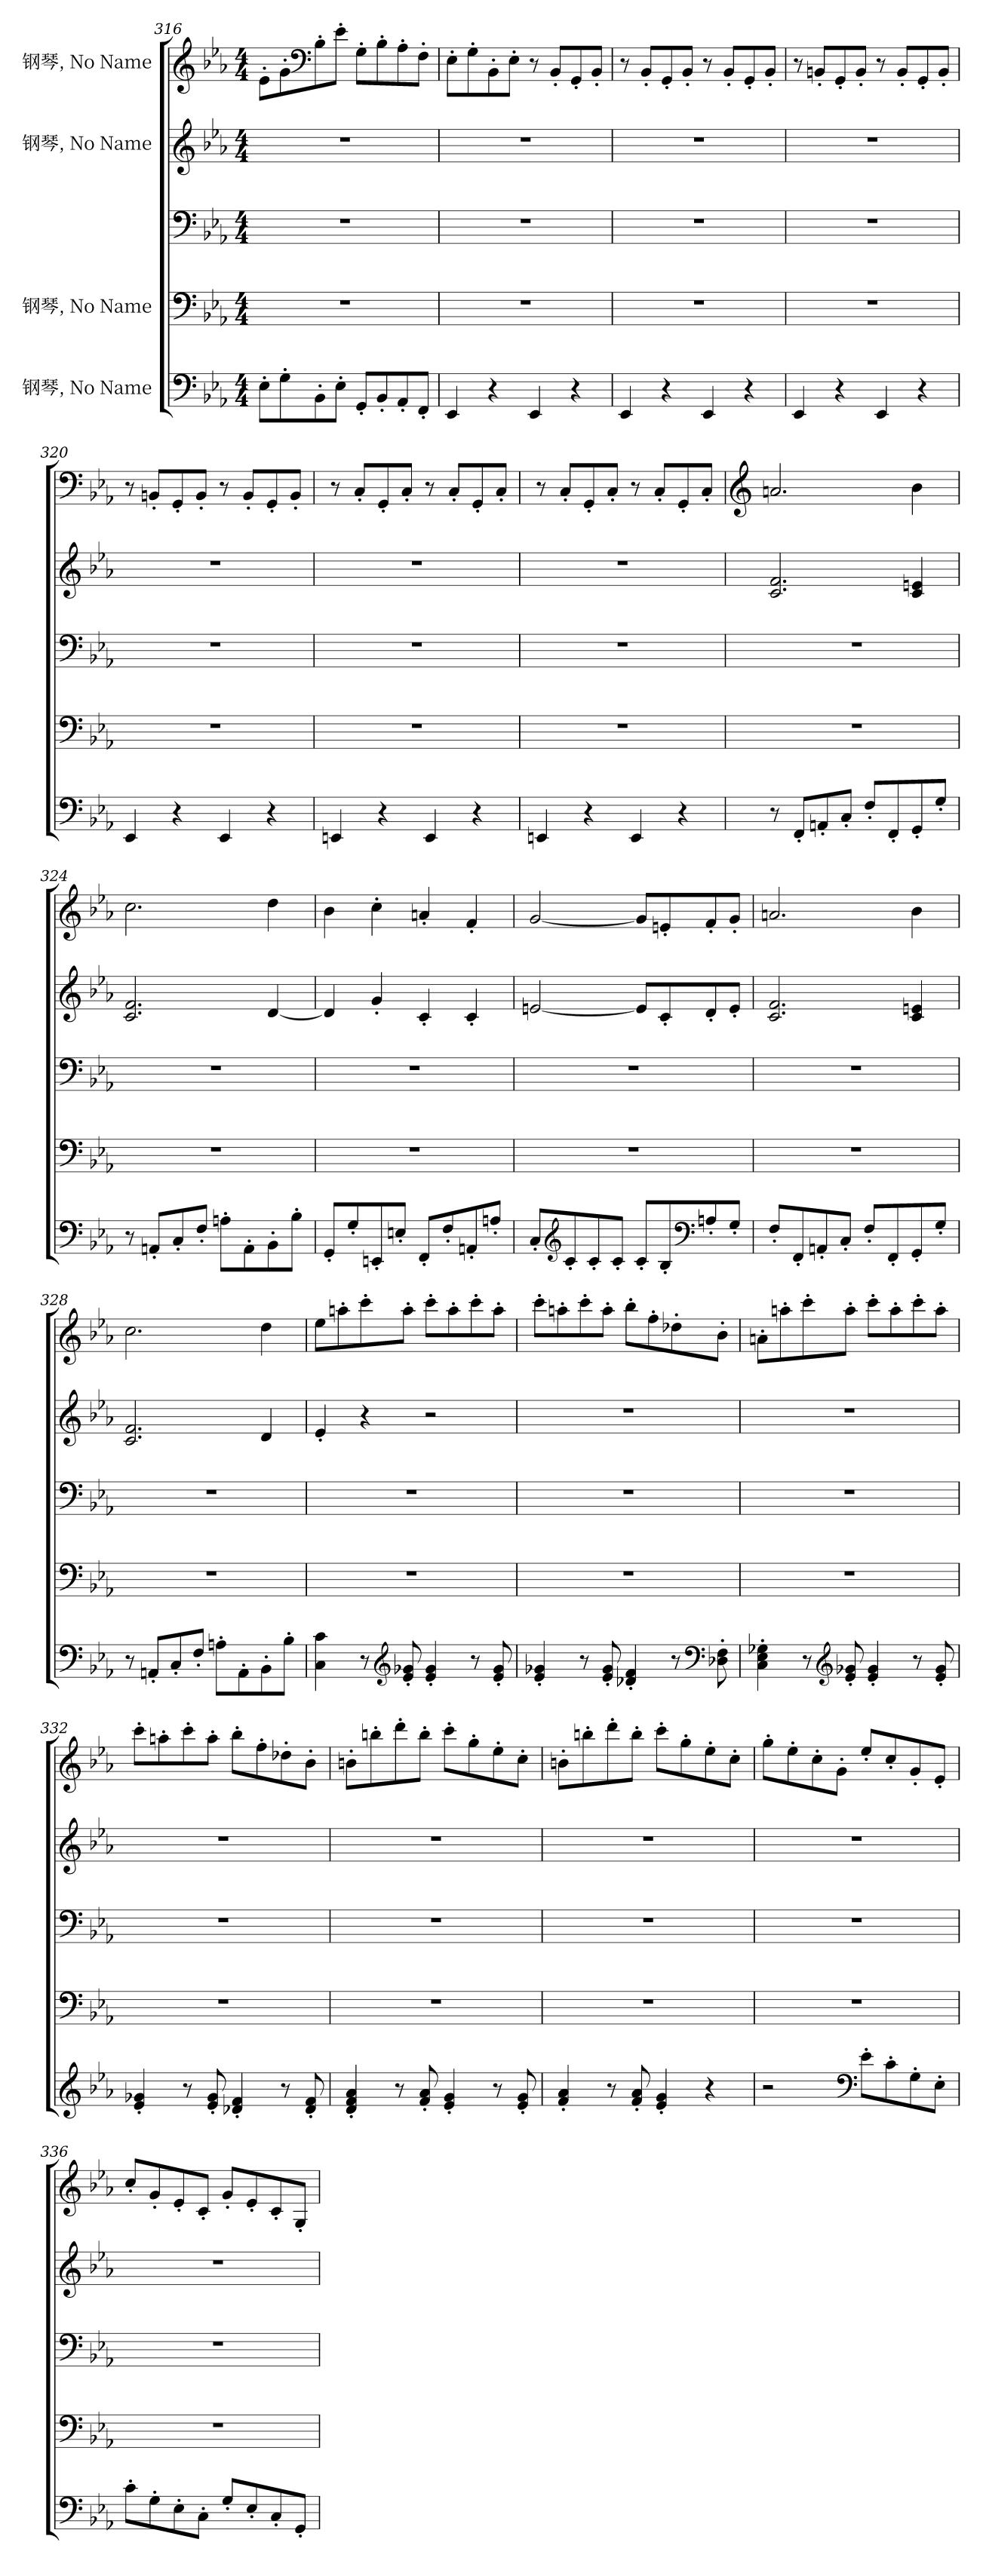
**kern	**kern	**kern	**kern	**kern
*part4	*part3	*part3	*part2	*part1
*staff5	*staff4	*staff3	*staff2	*staff1
*I"钢琴, No Name	*I"钢琴, No Name	*	*I"钢琴, No Name	*I"钢琴, No Name
*clefF4	*clefF4	*clefF4	*clefG2	*clefG2
*k[b-e-a-]	*k[b-e-a-]	*k[b-e-a-]	*k[b-e-a-]	*k[b-e-a-]
*M4/4	*M4/4	*M4/4	*M4/4	*M4/4
*MM196	*MM196	*MM196	*MM196	*MM196
=316	=316	=316	=316	=316
8E-'\L	1r	1r	1r	8e-'\L
8G'\	.	.	.	8g'\
*	*	*	*	*clefF4
8BB-'\	.	.	.	8B-'\
8E-'\J	.	.	.	8e-'\J
8GG'/L	.	.	.	8G'\L
8BB-'/	.	.	.	8B-'\
8AA-'/	.	.	.	8A-'\
8FF'/J	.	.	.	8F'\J
=317	=317	=317	=317	=317
*	*	*	*	*MM196
4EE-/	1r	1r	1r	8E-'\L
.	.	.	.	8G'\
4r	.	.	.	8BB-'\
.	.	.	.	8E-'\J
4EE-/	.	.	.	8r
.	.	.	.	8BB-'/L
4r	.	.	.	8GG'/
.	.	.	.	8BB-'/J
!!LO:LB:g=z
=318	=318	=318	=318	=318
4EE-/	1r	1r	1r	8r
.	.	.	.	8BB-'/L
4r	.	.	.	8GG'/
.	.	.	.	8BB-'/J
4EE-/	.	.	.	8r
.	.	.	.	8BB-'/L
4r	.	.	.	8GG'/
.	.	.	.	8BB-'/J
=319	=319	=319	=319	=319
*	*	*	*	*MM196
4EE-/	1r	1r	1r	8r
.	.	.	.	8BBn'/L
4r	.	.	.	8GG'/
.	.	.	.	8BB'/J
4EE-/	.	.	.	8r
.	.	.	.	8BB'/L
4r	.	.	.	8GG'/
.	.	.	.	8BB'/J
=320	=320	=320	=320	=320
4EE-/	1r	1r	1r	8r
.	.	.	.	8BBn'/L
4r	.	.	.	8GG'/
.	.	.	.	8BB'/J
4EE-/	.	.	.	8r
.	.	.	.	8BB'/L
4r	.	.	.	8GG'/
.	.	.	.	8BB'/J
=321	=321	=321	=321	=321
*	*	*	*	*MM196
4EEn/	1r	1r	1r	8r
.	.	.	.	8C'/L
4r	.	.	.	8GG'/
.	.	.	.	8C'/J
4EE/	.	.	.	8r
.	.	.	.	8C'/L
4r	.	.	.	8GG'/
.	.	.	.	8C'/J
=322	=322	=322	=322	=322
*	*	*	*	*MM196
4EEn/	1r	1r	1r	8r
.	.	.	.	8C'/L
4r	.	.	.	8GG'/
.	.	.	.	8C'/J
4EE/	.	.	.	8r
.	.	.	.	8C'/L
4r	.	.	.	8GG'/
*	*	*	*	*MM185
.	.	.	.	8C'/J
!!LO:PB:g=z
=323	=323	=323	=323	=323
*	*	*	*	*clefG2
*	*	*	*	*MM196
8r	1r	1r	2.c/ 2.f/	2.an/
8FF'/L	.	.	.	.
8AAn'/	.	.	.	.
8C'/J	.	.	.	.
8F'/L	.	.	.	.
8FF'/	.	.	.	.
8GG'/	.	.	4c/ 4en/	4b-\
8G'/J	.	.	.	.
=324	=324	=324	=324	=324
*	*	*	*	*MM196
8r	1r	1r	2.c/ 2.f/	2.cc\
8AAn'/L	.	.	.	.
8C'/	.	.	.	.
8F'/J	.	.	.	.
8An'\L	.	.	.	.
8AA'\	.	.	.	.
8BB-'\	.	.	[4d/	4dd\
8B-'\J	.	.	.	.
=325	=325	=325	=325	=325
*	*	*	*	*MM196
8GG'/L	1r	1r	4d/]	4b-\
8G'/	.	.	.	.
8EEn'/	.	.	4g'/	4cc'\
8En'/J	.	.	.	.
8FF'/L	.	.	4c'/	4an'/
8F'/	.	.	.	.
8AAn'/	.	.	4c'/	4f'/
8An'/J	.	.	.	.
!!LO:LB:g=z
=326	=326	=326	=326	=326
*	*	*	*	*MM196
8C'/L	1r	1r	[2en/	[2g/
*clefG2	*	*	*	*
8c'/	.	.	.	.
8c'/	.	.	.	.
8c'/J	.	.	.	.
8c'/L	.	.	8e/L]	8g/L]
8B-'/	.	.	8c'/	8en'/
*clefF4	*	*	*	*
8An'/	.	.	8d'/	8f'/
8G'/J	.	.	8e'/J	8g'/J
=327	=327	=327	=327	=327
*	*	*	*	*MM196
8F'/L	1r	1r	2.c/ 2.f/	2.an/
8FF'/	.	.	.	.
8AAn'/	.	.	.	.
8C'/J	.	.	.	.
8F'/L	.	.	.	.
8FF'/	.	.	.	.
8GG'/	.	.	4c/ 4en/	4b-\
8G'/J	.	.	.	.
=328	=328	=328	=328	=328
*	*	*	*	*MM196
8r	1r	1r	2.c/ 2.f/	2.cc\
8AAn'/L	.	.	.	.
8C'/	.	.	.	.
8F'/J	.	.	.	.
8An'\L	.	.	.	.
8AA'\	.	.	.	.
8BB-'\	.	.	4d/	4dd\
8B-'\J	.	.	.	.
!!LO:PB:g=z
=329	=329	=329	=329	=329
4C\ 4c\	1r	1r	4e-'/	8ee-\L
.	.	.	.	8aan'\
8r	.	.	4r	8ccc'\
*clefG2	*	*	*	*
8e-/' 8g-X/'	.	.	.	8aa'\J
4e-/' 4g-/'	.	.	2r	8ccc'\L
.	.	.	.	8aa'\
8r	.	.	.	8ccc'\
8e-/' 8g-/'	.	.	.	8aa'\J
=330	=330	=330	=330	=330
4e-/' 4g-X/'	1r	1r	1r	8ccc'\L
.	.	.	.	8aan'\
8r	.	.	.	8ccc'\
8e-/' 8g-/'	.	.	.	8aa'\J
4d-X/' 4f/'	.	.	.	8bb-'\L
.	.	.	.	8ff'\
8r	.	.	.	8dd-X'\
*clefF4	*	*	*	*
8D-X\' 8F\'	.	.	.	8b-'\J
!!LO:LB:g=z
=331	=331	=331	=331	=331
*	*	*	*	*MM196
4C\' 4E-\' 4G-X\'	1r	1r	1r	8an'\L
.	.	.	.	8aan'\
8r	.	.	.	8ccc'\
*clefG2	*	*	*	*
8e-/' 8g-X/'	.	.	.	8aa'\J
4e-/' 4g-/'	.	.	.	8ccc'\L
.	.	.	.	8aa'\
8r	.	.	.	8ccc'\
8e-/' 8g-/'	.	.	.	8aa'\J
=332	=332	=332	=332	=332
4e-/' 4g-X/'	1r	1r	1r	8ccc'\L
.	.	.	.	8aan'\
8r	.	.	.	8ccc'\
8e-/' 8g-/'	.	.	.	8aa'\J
4d-X/' 4f/'	.	.	.	8bb-'\L
.	.	.	.	8ff'\
8r	.	.	.	8dd-X'\
8d-/' 8f/'	.	.	.	8b-'\J
=333	=333	=333	=333	=333
*	*	*	*	*MM196
4d/' 4f/' 4a-/'	1r	1r	1r	8bn'\L
.	.	.	.	8bbn'\
8r	.	.	.	8ddd'\
8f/' 8a-/'	.	.	.	8bb'\J
4e-/' 4g/'	.	.	.	8ccc'\L
.	.	.	.	8gg'\
8r	.	.	.	8ee-'\
8e-/' 8g/'	.	.	.	8cc'\J
!!LO:PB:g=z
=334	=334	=334	=334	=334
*	*	*	*	*MM196
4f/' 4a-/'	1r	1r	1r	8bn'\L
.	.	.	.	8bbn'\
8r	.	.	.	8ddd'\
8f/' 8a-/'	.	.	.	8bb'\J
4e-/' 4g/'	.	.	.	8ccc'\L
.	.	.	.	8gg'\
4r	.	.	.	8ee-'\
.	.	.	.	8cc'\J
=335	=335	=335	=335	=335
*	*	*	*	*MM196
2r	1r	1r	1r	8gg'\L
.	.	.	.	8ee-'\
.	.	.	.	8cc'\
.	.	.	.	8g'\J
*clefF4	*	*	*	*
8e-'\L	.	.	.	8ee-'/L
8c'\	.	.	.	8cc'/
8G'\	.	.	.	8g'/
8E-'\J	.	.	.	8e-'/J
=336	=336	=336	=336	=336
8c'\L	1r	1r	1r	8cc'/L
8G'\	.	.	.	8g'/
8E-'\	.	.	.	8e-'/
8C'\J	.	.	.	8c'/J
8G'/L	.	.	.	8g'/L
8E-'/	.	.	.	8e-'/
8C'/	.	.	.	8c'/
8GG'/J	.	.	.	8G'/J
=	=	=	=	=
*-	*-	*-	*-	*-
